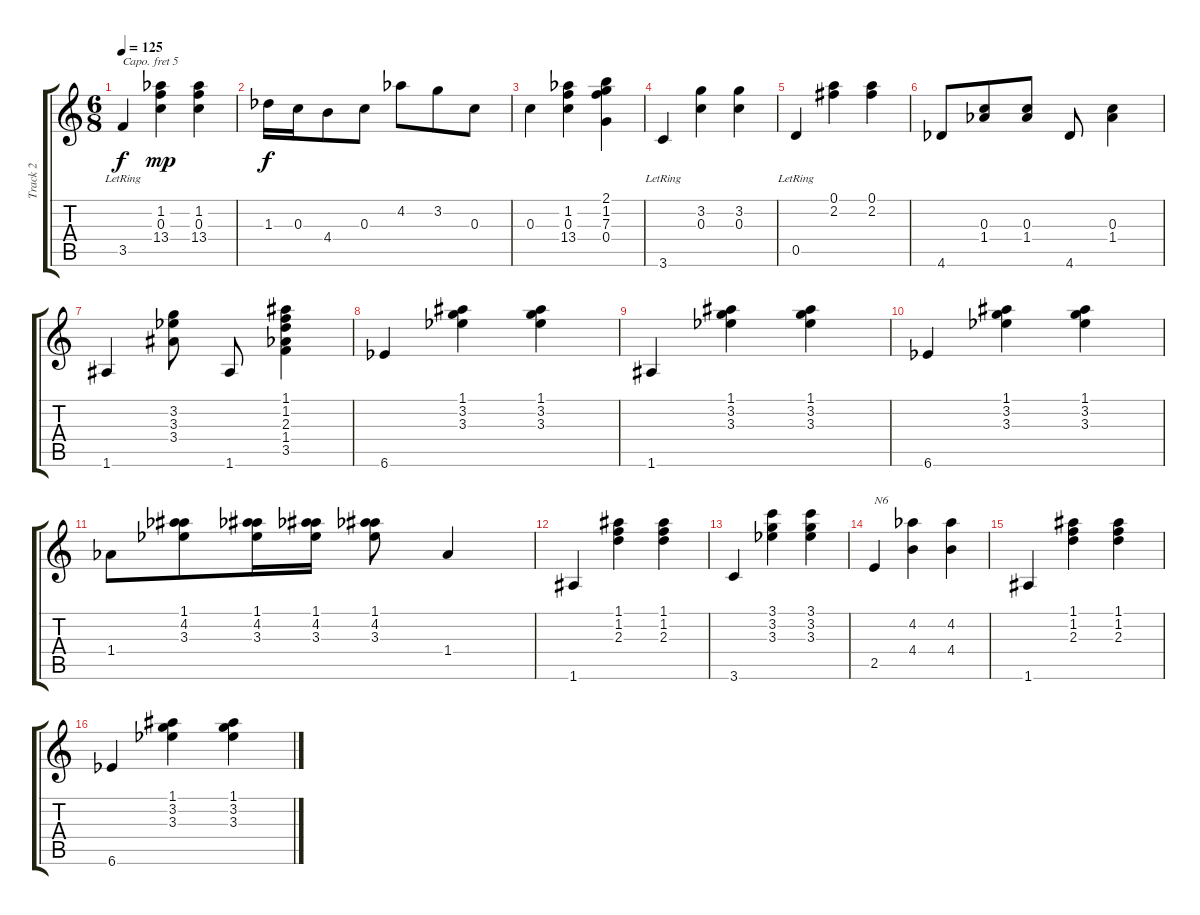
\track ("Track 2" "Track 2") {instrument acousticguitarnylon}
\staff {score tabs}
\capo 5
\tuning (E4 B3 G3 D3 A2 E2) {hide}
\ts (6 8)
\tempo 125
\clef g2
\ks c
3.5{lr}.4{dy f} (1.2 0.3 13.4{acc b}).4{dy mp} (1.2 0.3 13.4{acc b}).4 |
1.3{acc b}.16{dy f} 0.3.16 4.4.8 0.3.8 4.2{acc b}.8 3.2.8 0.3.8 |
0.3.4 (1.2 0.3 13.4{acc b}).4 (2.1 1.2 7.3 0.4).4 |
3.6{lr}.4 (3.2 0.3).4 (3.2 0.3).4 |
0.5{lr}.4 (0.1 2.2).4 (0.1 2.2).4 |
4.6{acc b}.8 (0.3 1.4{acc b}).8 (0.3 1.4{acc b}).8 4.6{acc b}.8 (0.3 1.4{acc b}).4 |
1.6.4 (3.2 3.3{acc b} 3.4).8 1.6.8 (1.1 1.2 2.3 1.4{acc b} 3.5).4 |
6.6{acc b}.4 (1.1 3.2 3.3{acc b}).4 (1.1 3.2 3.3{acc b}).4 |
1.6.4 (1.1 3.2 3.3{acc b}).4 (1.1 3.2 3.3{acc b}).4 |
6.6{acc b}.4 (1.1 3.2 3.3{acc b}).4 (1.1 3.2 3.3{acc b}).4 |
1.4{acc b}.8 (1.1 4.2{acc b} 3.3{acc b}).8 (1.1 4.2{acc b} 3.3{acc b}).16 (1.1 4.2{acc b} 3.3{acc b}).16 (1.1 4.2{acc b} 3.3{acc b}).8 1.4{acc b}.4 |
1.6.4 (1.1 1.2 2.3).4 (1.1 1.2 2.3).4 |
3.6.4 (3.1 3.2 3.3{acc b}).4 (3.1 3.2 3.3{acc b}).4 |
2.5.4{txt "N6"} (4.2{acc b} 4.4).4 (4.2{acc b} 4.4).4 |
1.6.4 (1.1 1.2 2.3).4 (1.1 1.2 2.3).4 |
6.6{acc b}.4 (1.1 3.2 3.3{acc b}).4 (1.1 3.2 3.3{acc b}).4
